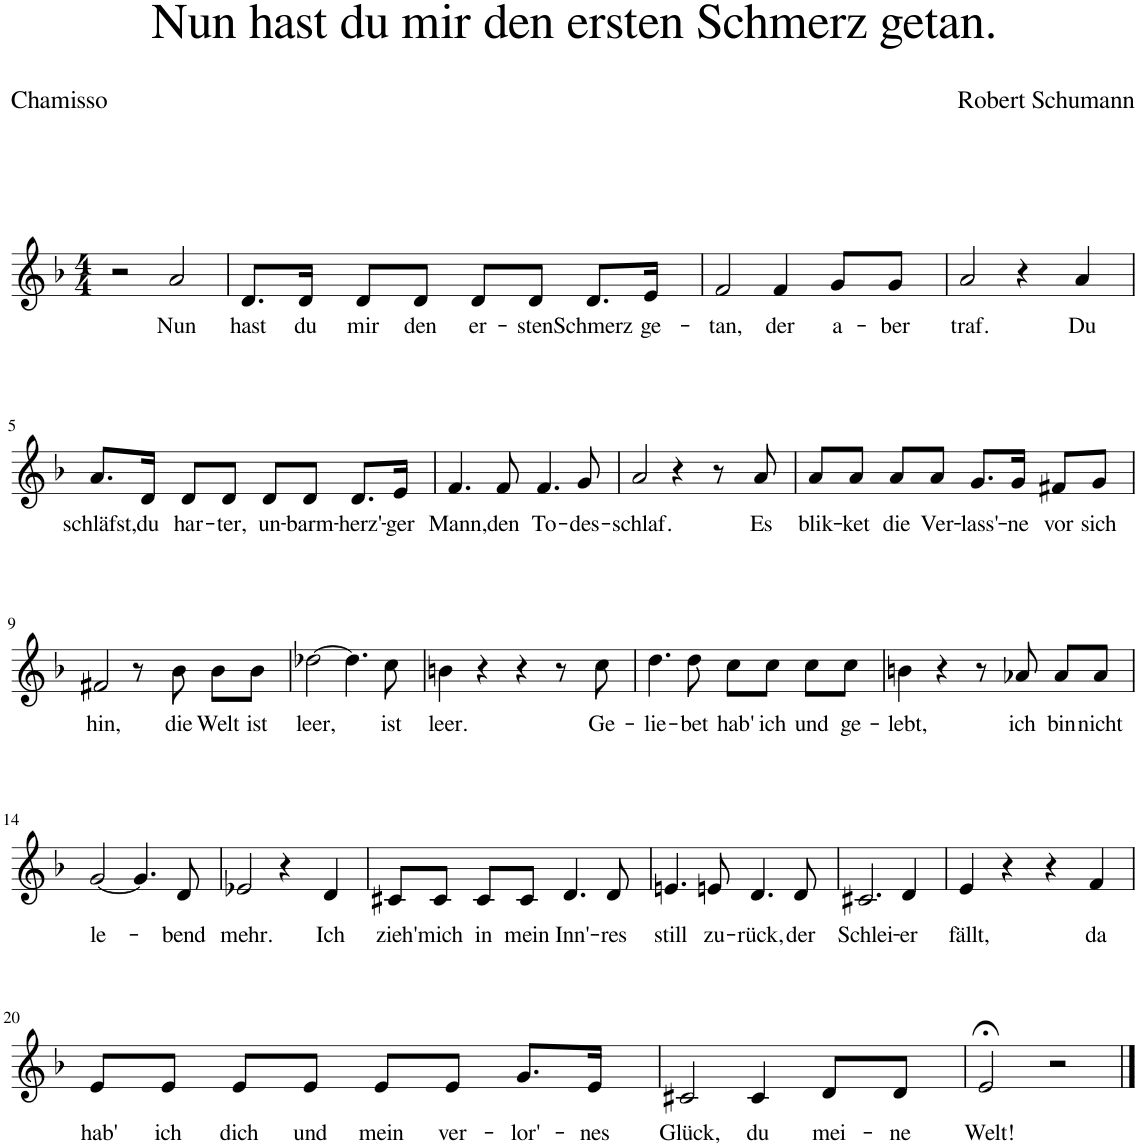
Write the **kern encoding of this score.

**kern	**text
*part1	*part1
*staff1	*staff1
*I"Piano	*
*I'Pno	*
*clefG2	*
*k[b-]	*
*M4/4	*
=1	=1
2r	.
!	!LO:LY:b
2a/	Nun
=2	=2
!	!LO:LY:b
8.d/L	hast
!	!LO:LY:b
16d/Jk	du
!	!LO:LY:b
8d/L	mir
!	!LO:LY:b
8d/J	den
!	!LO:LY:b
8d/L	er-
!	!LO:LY:b
8d/J	-sten
!	!LO:LY:b
8.d/L	Schmerz
!	!LO:LY:b
16e/Jk	ge-
=3	=3
!	!LO:LY:b
2f/	-tan,
!	!LO:LY:b
4f/	der
!	!LO:LY:b
8g/L	a-
!	!LO:LY:b
8g/J	-ber
=4	=4
!	!LO:LY:b
2a/	traf.
4r	.
!	!LO:LY:b
4a/	Du
!!LO:LB:g=z
=5	=5
!	!LO:LY:b
8.a/L	schläfst,
!	!LO:LY:b
16d/Jk	du
!	!LO:LY:b
8d/L	har-
!	!LO:LY:b
8d/J	-ter,
!	!LO:LY:b
8d/L	un-
!	!LO:LY:b
8d/J	-barm-
!	!LO:LY:b
8.d/L	-herz'-
!	!LO:LY:b
16e/Jk	-ger
=6	=6
!	!LO:LY:b
4.f/	Mann,
!	!LO:LY:b
8f/	den
!	!LO:LY:b
4.f/	To-
!	!LO:LY:b
8g/	-des-
=7	=7
!	!LO:LY:b
2a/	-schlaf.
4r	.
8r	.
!	!LO:LY:b
8a/	Es
=8	=8
!	!LO:LY:b
8a/L	blik-
!	!LO:LY:b
8a/J	-ket
!	!LO:LY:b
8a/L	die
!	!LO:LY:b
8a/J	Ver-
!	!LO:LY:b
8.g/L	-lass'-
!	!LO:LY:b
16g/Jk	-ne
!	!LO:LY:b
8f#X/L	vor
!	!LO:LY:b
8g/J	sich
!!LO:LB:g=z
=9	=9
!	!LO:LY:b
2f#X/	hin,
8r	.
!	!LO:LY:b
8b-\	die
!	!LO:LY:b
8b-\L	Welt
!	!LO:LY:b
8b-\J	ist
=10	=10
!	!LO:LY:b
[2dd-X\	leer,
4.dd-\]	.
!	!LO:LY:b
8cc\	ist
=11	=11
!	!LO:LY:b
4bn\	leer.
4r	.
4r	.
8r	.
!	!LO:LY:b
8cc\	Ge-
=12	=12
!	!LO:LY:b
4.dd\	-lie-
!	!LO:LY:b
8dd\	-bet
!	!LO:LY:b
8cc\L	hab'
!	!LO:LY:b
8cc\J	ich
!	!LO:LY:b
8cc\L	und
!	!LO:LY:b
8cc\J	ge-
=13	=13
!	!LO:LY:b
4bn\	-lebt,
4r	.
8r	.
!	!LO:LY:b
8a-X/	ich
!	!LO:LY:b
8a-/L	bin
!	!LO:LY:b
8a-/J	nicht
!!LO:LB:g=z
=14	=14
!	!LO:LY:b
[2g/	le-
4.g/]	.
!	!LO:LY:b
8d/	-bend
=15	=15
!	!LO:LY:b
2e-X/	mehr.
4r	.
!	!LO:LY:b
4d/	Ich
=16	=16
!	!LO:LY:b
8c#X/L	zieh'
!	!LO:LY:b
8c#/J	mich
!	!LO:LY:b
8c#/L	in
!	!LO:LY:b
8c#/J	mein
!	!LO:LY:b
4.d/	Inn'-
!	!LO:LY:b
8d/	-res
=17	=17
!	!LO:LY:b
4.en/	still
!	!LO:LY:b
8en/	zu-
!	!LO:LY:b
4.d/	-rück,
!	!LO:LY:b
8d/	der
=18	=18
!	!LO:LY:b
2.c#X/	Schlei-
!	!LO:LY:b
4d/	-er
=19	=19
!	!LO:LY:b
4e/	fällt,
4r	.
4r	.
!	!LO:LY:b
4f/	da
!!LO:LB:g=z
=20	=20
!	!LO:LY:b
8e/L	hab'
!	!LO:LY:b
8e/J	ich
!	!LO:LY:b
8e/L	dich
!	!LO:LY:b
8e/J	und
!	!LO:LY:b
8e/L	mein
!	!LO:LY:b
8e/J	ver-
!	!LO:LY:b
8.g/L	-lor'-
!	!LO:LY:b
16e/Jk	-nes
=21	=21
!	!LO:LY:b
2c#X/	Glück,
!	!LO:LY:b
4c#/	du
!	!LO:LY:b
8d/L	mei-
!	!LO:LY:b
8d/J	-ne
=22	=22
!	!LO:LY:b
2e;</	Welt!
2r	.
==	==
*-	*-
